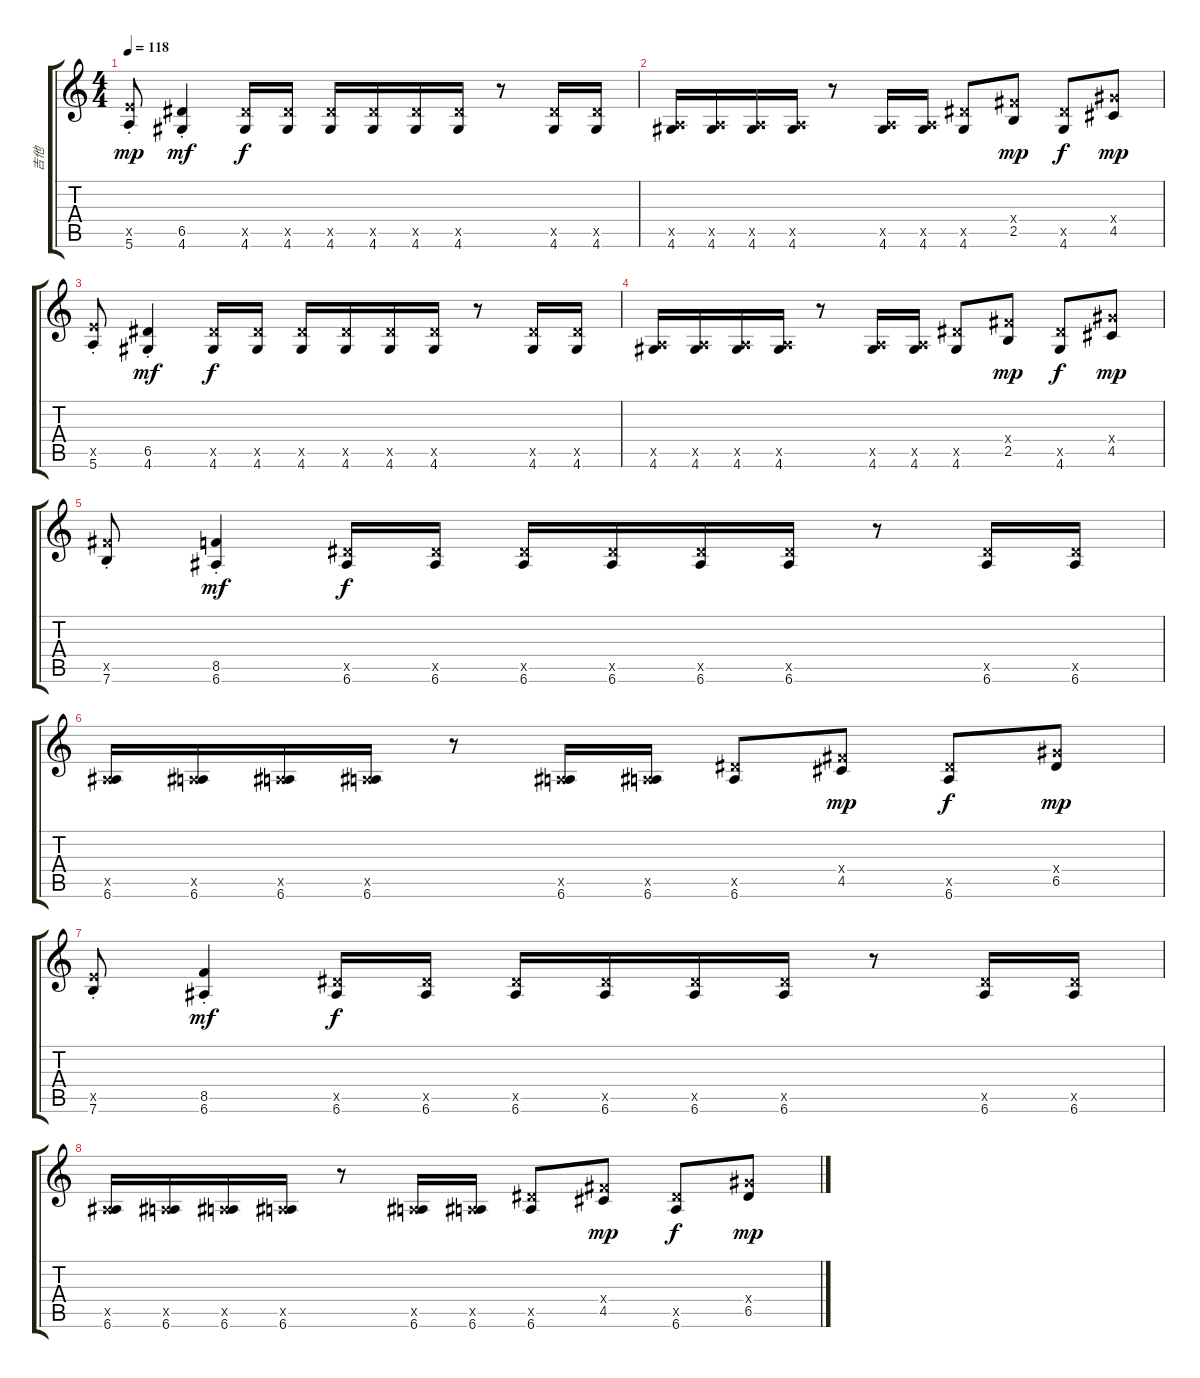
\track ("吉他" "吉他") {instrument distortionguitar}
\staff {score tabs}
\tuning (E4 B3 G3 D3 A2 E2) {hide}
\ts (4 4)
\tempo 118
\clef g2
\ks c
(7.5{st x} 5.6).8{dy mp} (6.5{st} 4.6{st}).4{dy mf} (6.5{x} 4.6).16{dy f} (6.5{x} 4.6).16 (6.5{x} 4.6).16 (6.5{x} 4.6).16 (6.5{x} 4.6).16 (6.5{x} 4.6).16 r.8 (6.5{x} 4.6).16 (6.5{x} 4.6).16 |
(0.5{x} 4.6).16 (0.5{x} 4.6).16 (0.5{x} 4.6).16 (0.5{x} 4.6).16 r.8 (0.5{x} 4.6).16 (0.5{x} 4.6).16 (6.5{x} 4.6).8 (4.4{x} 2.5).8{dy mp} (6.5{x} 4.6).8{dy f} (6.4{x} 4.5).8{dy mp} |
(7.5{st x} 5.6).8 (6.5{st} 4.6{st}).4{dy mf} (6.5{x} 4.6).16{dy f} (6.5{x} 4.6).16 (6.5{x} 4.6).16 (6.5{x} 4.6).16 (6.5{x} 4.6).16 (6.5{x} 4.6).16 r.8 (6.5{x} 4.6).16 (6.5{x} 4.6).16 |
(0.5{x} 4.6).16 (0.5{x} 4.6).16 (0.5{x} 4.6).16 (0.5{x} 4.6).16 r.8 (0.5{x} 4.6).16 (0.5{x} 4.6).16 (6.5{x} 4.6).8 (4.4{x} 2.5).8{dy mp} (6.5{x} 4.6).8{dy f} (6.4{x} 4.5).8{dy mp} |
(9.5{st x} 7.6).8 (8.5{st} 6.6{st}).4{dy mf} (6.5{x} 6.6).16{dy f} (6.5{x} 6.6).16 (6.5{x} 6.6).16 (6.5{x} 6.6).16 (6.5{x} 6.6).16 (6.5{x} 6.6).16 r.8 (6.5{x} 6.6).16 (6.5{x} 6.6).16 |
(0.5{x} 6.6).16 (0.5{x} 6.6).16 (0.5{x} 6.6).16 (0.5{x} 6.6).16 r.8 (0.5{x} 6.6).16 (0.5{x} 6.6).16 (6.5{x} 6.6).8 (4.4{x} 4.5).8{dy mp} (6.5{x} 6.6).8{dy f} (6.4{x} 6.5).8{dy mp} |
(7.5{st x} 7.6).8 (8.5{st} 6.6{st}).4{dy mf} (6.5{x} 6.6).16{dy f} (6.5{x} 6.6).16 (6.5{x} 6.6).16 (6.5{x} 6.6).16 (6.5{x} 6.6).16 (6.5{x} 6.6).16 r.8 (6.5{x} 6.6).16 (6.5{x} 6.6).16 |
(0.5{x} 6.6).16 (0.5{x} 6.6).16 (0.5{x} 6.6).16 (0.5{x} 6.6).16 r.8 (0.5{x} 6.6).16 (0.5{x} 6.6).16 (6.5{x} 6.6).8 (4.4{x} 4.5).8{dy mp} (6.5{x} 6.6).8{dy f} (6.4{x} 6.5).8{dy mp}
